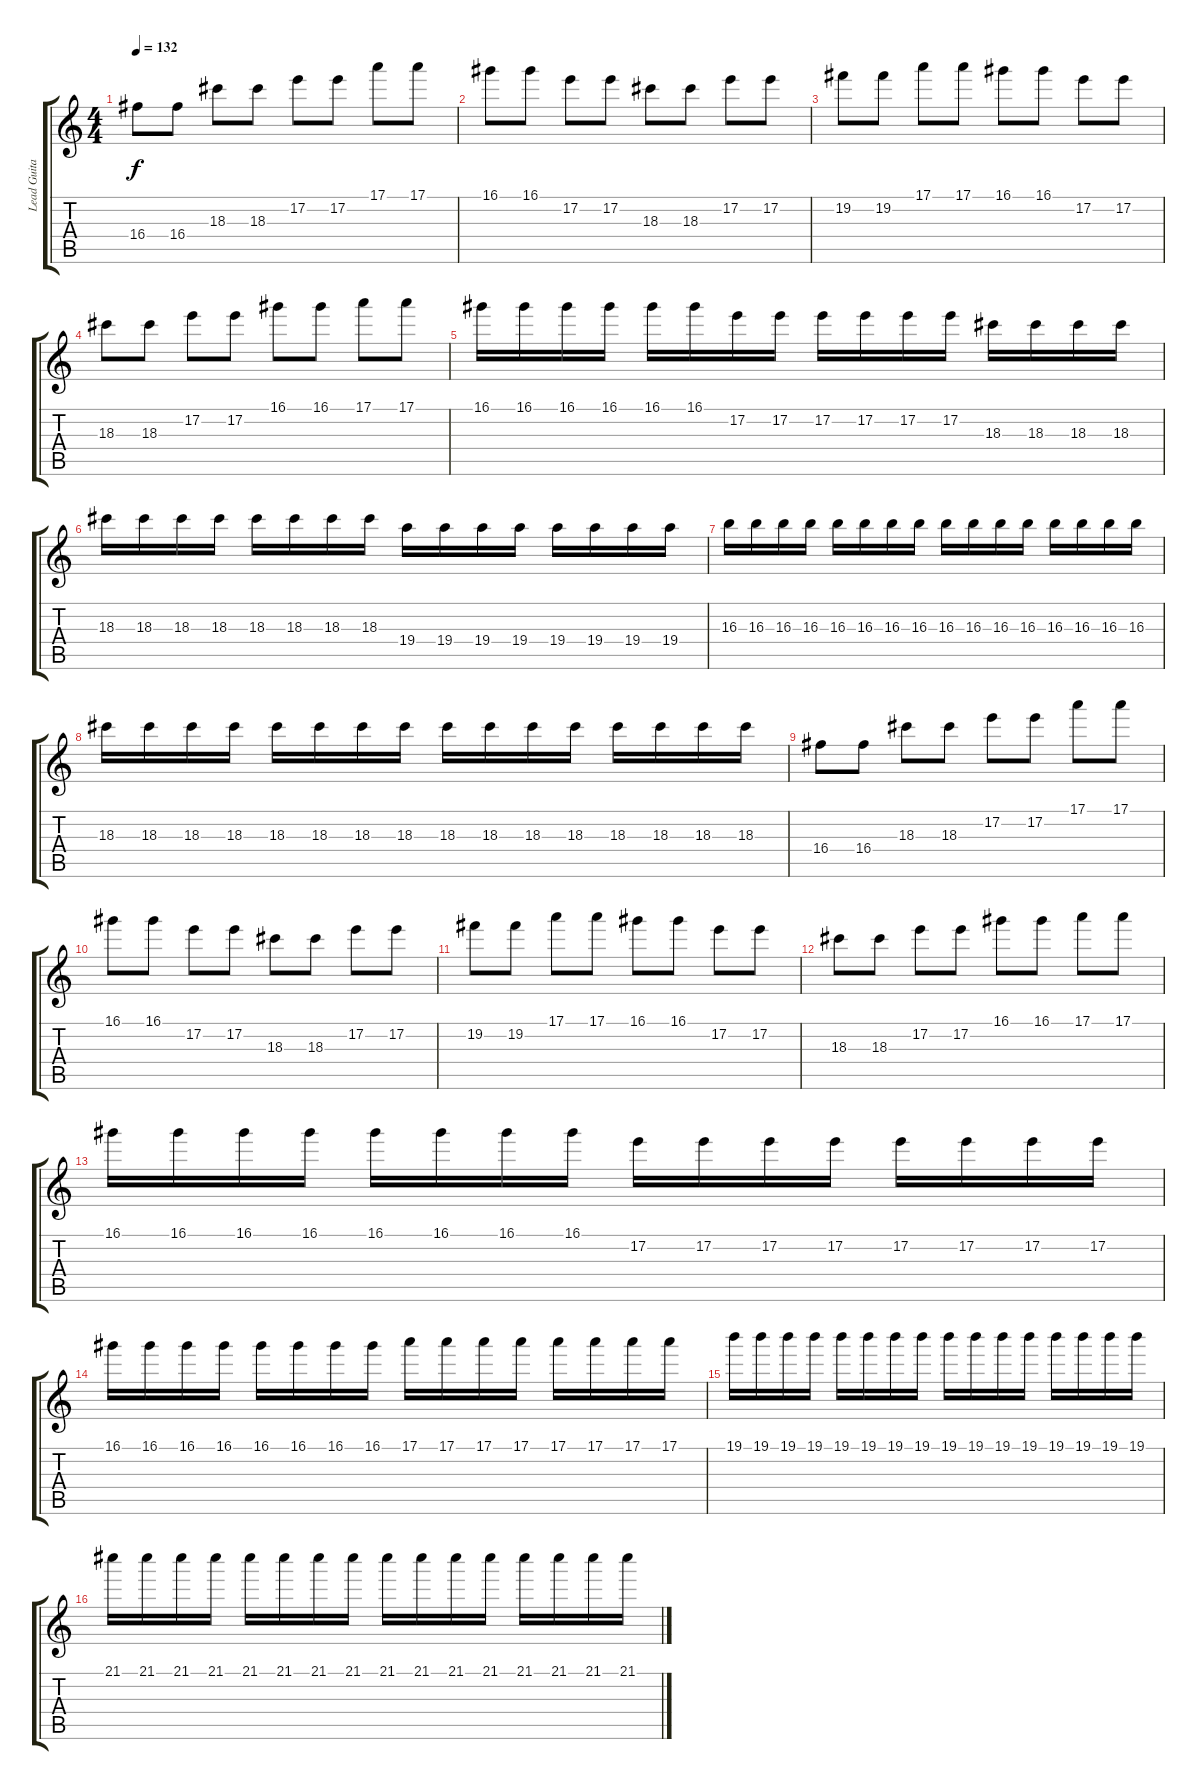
\track ("Lead Guitar " "Lead Guita") {instrument distortionguitar}
\staff {score tabs}
\tuning (E4 B3 G3 D3 A2 D2) {hide}
\ts (4 4)
\tempo 132
\clef g2
\ks c
16.4.8{dy f} 16.4.8 18.3.8 18.3.8 17.2.8 17.2.8 17.1.8 17.1.8 |
16.1.8 16.1.8 17.2.8 17.2.8 18.3.8 18.3.8 17.2.8 17.2.8 |
19.2.8 19.2.8 17.1.8 17.1.8 16.1.8 16.1.8 17.2.8 17.2.8 |
18.3.8 18.3.8 17.2.8 17.2.8 16.1.8 16.1.8 17.1.8 17.1.8 |
16.1.16 16.1.16 16.1.16 16.1.16 16.1.16 16.1.16 17.2.16 17.2.16 17.2.16 17.2.16 17.2.16 17.2.16 18.3.16 18.3.16 18.3.16 18.3.16 |
18.3.16 18.3.16 18.3.16 18.3.16 18.3.16 18.3.16 18.3.16 18.3.16 19.4.16 19.4.16 19.4.16 19.4.16 19.4.16 19.4.16 19.4.16 19.4.16 |
16.3.16 16.3.16 16.3.16 16.3.16 16.3.16 16.3.16 16.3.16 16.3.16 16.3.16 16.3.16 16.3.16 16.3.16 16.3.16 16.3.16 16.3.16 16.3.16 |
18.3.16 18.3.16 18.3.16 18.3.16 18.3.16 18.3.16 18.3.16 18.3.16 18.3.16 18.3.16 18.3.16 18.3.16 18.3.16 18.3.16 18.3.16 18.3.16 |
16.4.8 16.4.8 18.3.8 18.3.8 17.2.8 17.2.8 17.1.8 17.1.8 |
16.1.8 16.1.8 17.2.8 17.2.8 18.3.8 18.3.8 17.2.8 17.2.8 |
19.2.8 19.2.8 17.1.8 17.1.8 16.1.8 16.1.8 17.2.8 17.2.8 |
18.3.8 18.3.8 17.2.8 17.2.8 16.1.8 16.1.8 17.1.8 17.1.8 |
16.1.16 16.1.16 16.1.16 16.1.16 16.1.16 16.1.16 16.1.16 16.1.16 17.2.16 17.2.16 17.2.16 17.2.16 17.2.16 17.2.16 17.2.16 17.2.16 |
16.1.16 16.1.16 16.1.16 16.1.16 16.1.16 16.1.16 16.1.16 16.1.16 17.1.16 17.1.16 17.1.16 17.1.16 17.1.16 17.1.16 17.1.16 17.1.16 |
19.1.16 19.1.16 19.1.16 19.1.16 19.1.16 19.1.16 19.1.16 19.1.16 19.1.16 19.1.16 19.1.16 19.1.16 19.1.16 19.1.16 19.1.16 19.1.16 |
21.1.16 21.1.16 21.1.16 21.1.16 21.1.16 21.1.16 21.1.16 21.1.16 21.1.16 21.1.16 21.1.16 21.1.16 21.1.16 21.1.16 21.1.16 21.1.16
